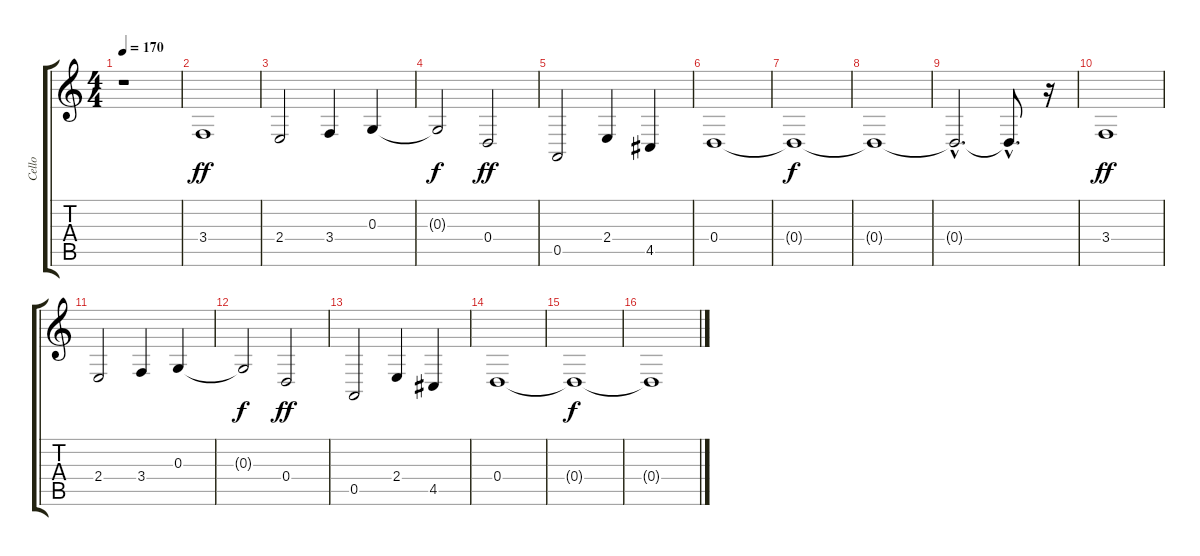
\track ("Cello" "Cello") {instrument cello}
\staff {score tabs}
\tuning (E4 B3 G3 D3 A2 E2) {hide}
\ts (4 4)
\tempo 170
\clef g2
\ks c
r.1{dy f} |
3.4.1{dy ff volume 12} |
2.4.2 3.4.4 0.3.4 |
0.3{t}.2{dy f} 0.4.2{dy ff} |
0.5.2 2.4.4 4.5.4 |
0.4.1 |
0.4{t}.1{dy f} |
0.4{t}.1 |
0.4{hac t}.2{d} 0.4{hac t}.8{d} r.16 |
3.4.1{dy ff volume 12} |
2.4.2 3.4.4 0.3.4 |
0.3{t}.2{dy f} 0.4.2{dy ff} |
0.5.2 2.4.4 4.5.4 |
0.4.1 |
0.4{t}.1{dy f} |
0.4{t}.1
